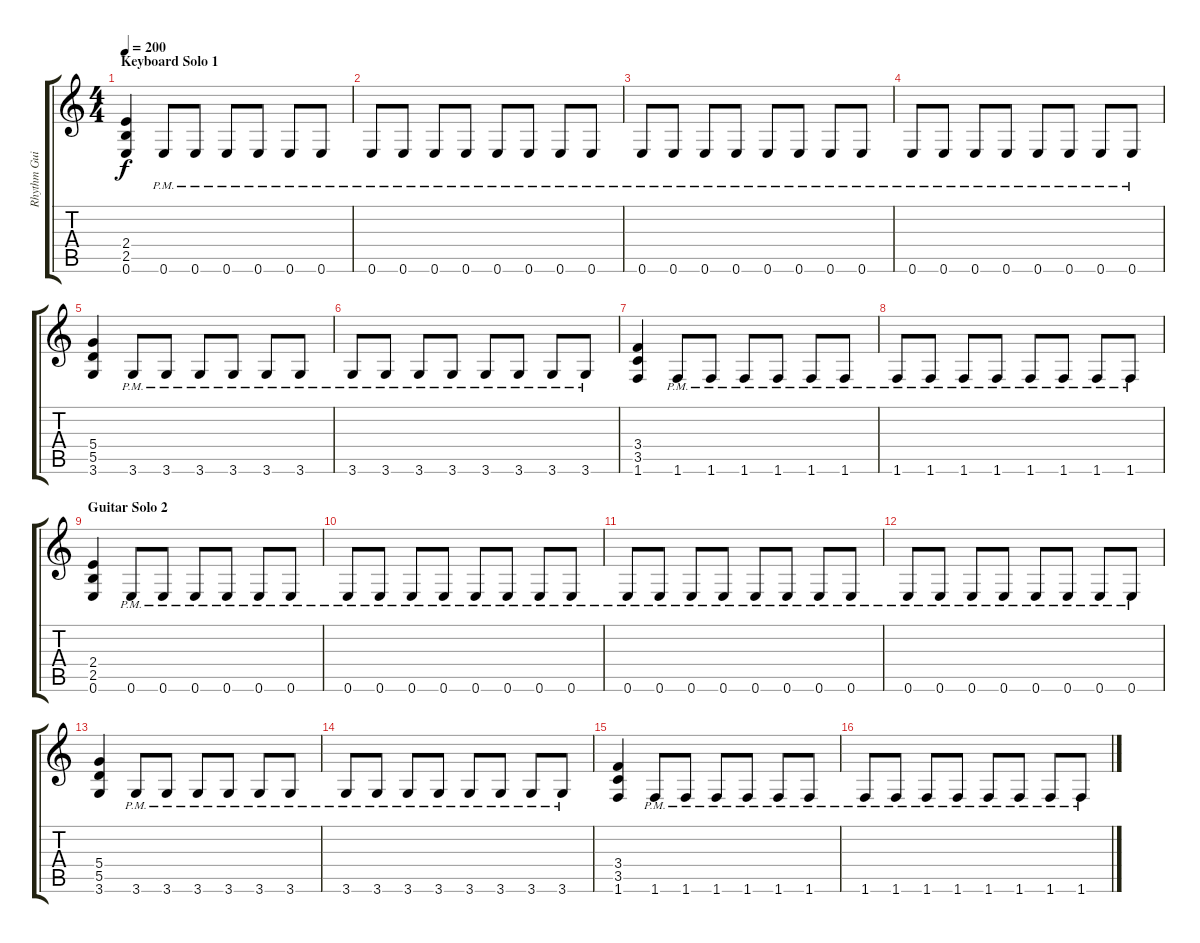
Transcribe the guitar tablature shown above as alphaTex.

\track ("Rhythm Guitar" "Rhythm Gui") {instrument overdrivenguitar}
\staff {score tabs}
\tuning (E4 B3 G3 D3 A2 E2) {hide}
\ts (4 4)
\section ("" "Keyboard Solo 1")
\tempo 200
\clef g2
\ks c
(2.4 2.5 0.6).4{dy f} 0.6{pm}.8 0.6{pm}.8 0.6{pm}.8 0.6{pm}.8 0.6{pm}.8 0.6{pm}.8 |
0.6{pm}.8 0.6{pm}.8 0.6{pm}.8 0.6{pm}.8 0.6{pm}.8 0.6{pm}.8 0.6{pm}.8 0.6{pm}.8 |
0.6{pm}.8 0.6{pm}.8 0.6{pm}.8 0.6{pm}.8 0.6{pm}.8 0.6{pm}.8 0.6{pm}.8 0.6{pm}.8 |
0.6{pm}.8 0.6{pm}.8 0.6{pm}.8 0.6{pm}.8 0.6{pm}.8 0.6{pm}.8 0.6{pm}.8 0.6{pm}.8 |
(5.4 5.5 3.6).4 3.6{pm}.8 3.6{pm}.8 3.6{pm}.8 3.6{pm}.8 3.6{pm}.8 3.6{pm}.8 |
3.6{pm}.8 3.6{pm}.8 3.6{pm}.8 3.6{pm}.8 3.6{pm}.8 3.6{pm}.8 3.6{pm}.8 3.6{pm}.8 |
(3.4 3.5 1.6).4 1.6{pm}.8 1.6{pm}.8 1.6{pm}.8 1.6{pm}.8 1.6{pm}.8 1.6{pm}.8 |
1.6{pm}.8 1.6{pm}.8 1.6{pm}.8 1.6{pm}.8 1.6{pm}.8 1.6{pm}.8 1.6{pm}.8 1.6{pm}.8 |
\section ("" "Guitar Solo 2")
(2.4 2.5 0.6).4 0.6{pm}.8 0.6{pm}.8 0.6{pm}.8 0.6{pm}.8 0.6{pm}.8 0.6{pm}.8 |
0.6{pm}.8 0.6{pm}.8 0.6{pm}.8 0.6{pm}.8 0.6{pm}.8 0.6{pm}.8 0.6{pm}.8 0.6{pm}.8 |
0.6{pm}.8 0.6{pm}.8 0.6{pm}.8 0.6{pm}.8 0.6{pm}.8 0.6{pm}.8 0.6{pm}.8 0.6{pm}.8 |
0.6{pm}.8 0.6{pm}.8 0.6{pm}.8 0.6{pm}.8 0.6{pm}.8 0.6{pm}.8 0.6{pm}.8 0.6{pm}.8 |
(5.4 5.5 3.6).4 3.6{pm}.8 3.6{pm}.8 3.6{pm}.8 3.6{pm}.8 3.6{pm}.8 3.6{pm}.8 |
3.6{pm}.8 3.6{pm}.8 3.6{pm}.8 3.6{pm}.8 3.6{pm}.8 3.6{pm}.8 3.6{pm}.8 3.6{pm}.8 |
(3.4 3.5 1.6).4 1.6{pm}.8 1.6{pm}.8 1.6{pm}.8 1.6{pm}.8 1.6{pm}.8 1.6{pm}.8 |
1.6{pm}.8 1.6{pm}.8 1.6{pm}.8 1.6{pm}.8 1.6{pm}.8 1.6{pm}.8 1.6{pm}.8 1.6{pm}.8
